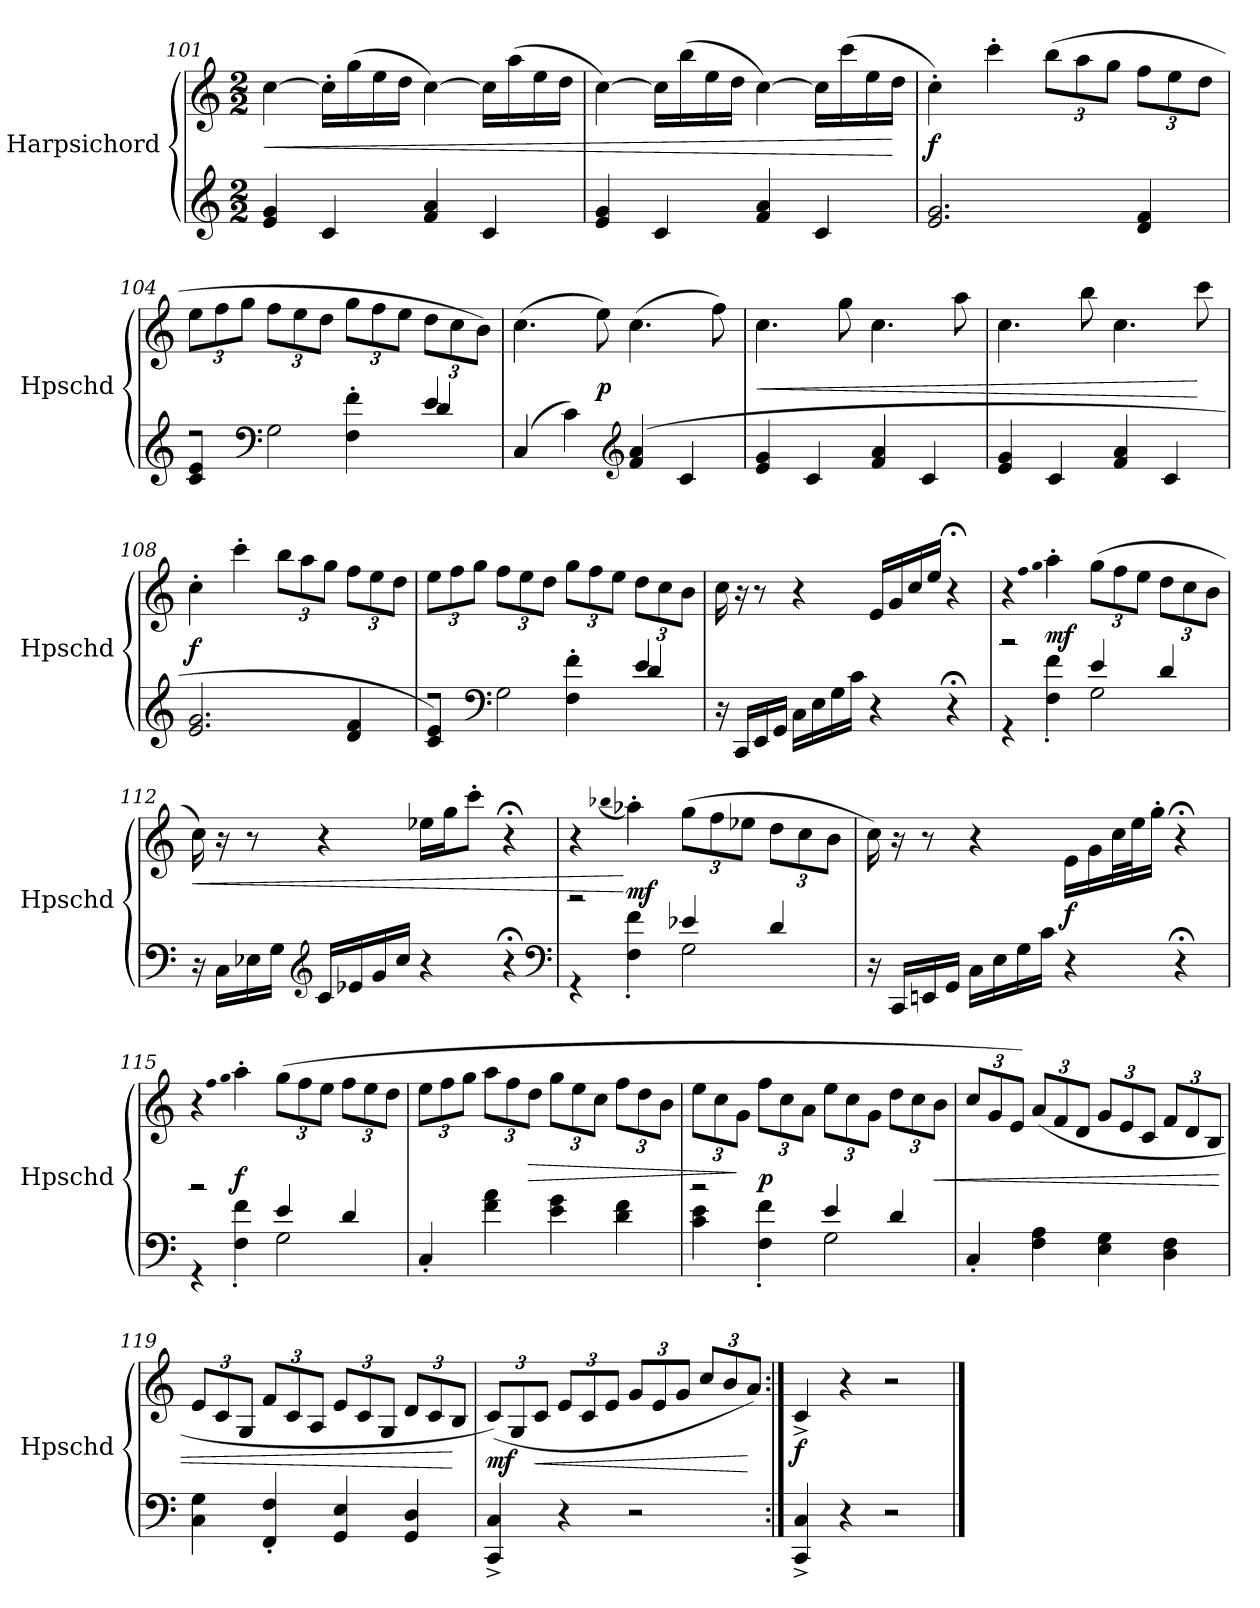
**kern	**kern	**dynam
*part1	*part1	*part1
*staff2	*staff1	*staff1/2
*I"Harpsichord	*	*
*I'Hpschd	*	*
*clefG2	*clefG2	*
*k[]	*k[]	*
*C:	*C:	*
*M2/2	*M2/2	*
=101	=101	=101
4e/ 4g/	[4cc\	<
4c/	16cc'\LL]	.
.	(16gg\	.
.	16ee\	.
.	16dd\JJ	.
4f/ 4a/	[4cc\)	.
4c/	16cc\LL]	.
.	(16aa\	.
.	16ee\	.
.	16dd\JJ	.
=102	=102	=102
4e/ 4g/	[4cc\)	.
4c/	16cc\LL]	.
.	(16bb\	.
.	16ee\	.
.	16dd\JJ	.
4f/ 4a/	[4cc\)	.
4c/	16cc\LL]	.
.	(16ccc\	.
.	16ee\	.
.	16dd\JJ	[
=103	=103	=103
2.e/ 2.g/	4cc'\)	f
.	4ccc'\	.
.	(12bb\L	.
.	12aa\	.
.	12gg\J	.
4d/ 4f/	12ff\L	.
.	12ee\	.
.	12dd\J	.
=104	=104	=104
*^	*	*
2r	4c/ 4e/	12ee\L	.
.	.	12ff\	.
.	.	12gg\J	.
*clefF4	*	*	*
.	2G\	12ff\L	.
.	.	12ee\	.
.	.	12dd\J	.
4F'\ 4f'\	.	12gg\L	.
.	.	12ff\	.
.	.	12ee\J	.
(4e/	4d/)	12dd\L	.
.	.	12cc\	.
.	.	12b\J)	.
*v	*v	*	*
=105	=105	=105
(4C/	(4.cc\	.
4c\)	.	.
.	8ee\)	p
*clefG2	*	*
(4f/ 4a/	(4.cc\	.
4c/	.	.
.	8ff\)	.
=106	=106	=106
4e/ 4g/	4.cc\	<
4c/	.	.
.	8gg\	.
4f/ 4a/	4.cc\	.
4c/	.	.
.	8aa\	.
=107	=107	=107
4e/ 4g/	4.cc\	.
4c/	.	.
.	8bb\	.
4f/ 4a/	4.cc\	.
4c/	.	.
.	8ccc\	[
=108	=108	=108
2.e/ 2.g/	4cc'\	f
.	4ccc'\	.
.	12bb\L	.
.	12aa\	.
.	12gg\J	.
4d/ 4f/	12ff\L	.
.	12ee\	.
.	12dd\J	.
=109	=109	=109
*^	*	*
2r	4c/ 4e/)	12ee\L	.
.	.	12ff\	.
.	.	12gg\J	.
*clefF4	*	*	*
.	2G\	12ff\L	.
.	.	12ee\	.
.	.	12dd\J	.
4F'\ 4f'\	.	12gg\L	.
.	.	12ff\	.
.	.	12ee\J	.
(4e/	4d/)	12dd\L	.
.	.	12cc\	.
.	.	12b\J	.
*v	*v	*	*
=110	=110	=110
16r	16cc\	.
16CC/LL	16r	.
16EE/	8r	.
16GG/JJ	.	.
16C\LL	4r	.
16E\	.	.
16G\	.	.
16c\JJ	.	.
4r	16e/LL	.
.	16g/	.
.	16cc/	.
.	16ee/JJ	.
4r;<	4r;<	.
=111	=111	=111
*^	*	*
2r	4r	4r	.
.	.	qff	.
.	.	qgg	.
.	4F'\ 4f'\	4aa'\	mf
4e/	2G\	(12gg\L	.
.	.	12ff\	.
.	.	12ee\J	.
4d/	.	12dd\L	.
.	.	12cc\	.
.	.	12b\J	.
*v	*v	*	*
=112	=112	=112
16r	16cc\)	<
16C\LL	16r	.
16E-X\	8r	.
16G\JJ	.	.
*clefG2	*	*
16c/LL	4r	.
16e-X/	.	.
16g/	.	.
16cc/JJ	.	.
4r	16ee-X\LL	.
.	16gg\J	.
.	8ccc'\J	.
4r;<	4r;<	.
*clefF4	*	*
=113	=113	=113
*^	*	*
2r	4r	4r	.
.	.	(qbb-X	.
.	4F'\ 4f'\	4aa-X'\)	[ mf
4e-X/	2G\	(12gg\L	.
.	.	12ff\	.
.	.	12ee-X\J	.
4d/	.	12dd\L	.
.	.	12cc\	.
.	.	12b\J	.
*v	*v	*	*
=114	=114	=114
16r	16cc\)	.
16CC/LL	16r	.
16EEn/	8r	.
16GG/JJ	.	.
16C\LL	4r	.
16E\	.	.
16G\	.	.
16c\JJ	.	.
4r	16e\LL	f
.	16g\	.
.	32cc\L	.
.	32ee\J	.
.	16gg'\JJ	.
4r;<	4r;<	.
=115	=115	=115
*^	*	*
2r	4r	4r	.
.	.	qff	.
.	.	qgg	.
.	4F'\ 4f'\	4aa'\	f
4e/	2G\	(12gg\L	.
.	.	12ff\	.
.	.	12ee\J	.
4d/	.	12ff\L	.
.	.	12ee\	.
.	.	12dd\J	.
*v	*v	*	*
=116	=116	=116
4C'/	12ee\L	.
.	12ff\	.
.	12gg\J	.
4f\ 4a\	12aa\L	.
.	12ff\	.
.	12dd\J	>
4e\ 4g\	12gg\L	.
.	12ee\	.
.	12cc\J	.
4d\ 4f\	12ff\L	.
.	12dd\	.
.	12b\J	.
=117	=117	=117
*^	*	*
2r	4c\ 4e\	12ee\L	.
.	.	12cc\	.
.	.	12g\J	]
.	4F'\ 4f'\	12ff\L	p
.	.	12cc\	.
.	.	12a\J	.
4e/	2G\	12ee\L	.
.	.	12cc\	.
.	.	12g\J	.
4d/	.	12dd\L	.
.	.	12cc\	.
.	.	12b\J	<
*v	*v	*	*
=118	=118	=118
4C'/	12cc/L	.
.	12g/	.
.	12e/J)	.
4F\ 4A\	(12a/L	.
.	12f/	.
.	12d/J	.
4E\ 4G\	12g/L	.
.	12e/	.
.	12c/J	.
4D\ 4F\	12f/L	.
.	12d/	.
.	12B/J	.
=119	=119	=119
4C\ 4G\	12e/L	.
.	12c/	.
.	12G/J	.
4FF'/ 4F'/	12f/L	.
.	12c/	.
.	12A/J	.
4GG/ 4E/	12e/L	.
.	12c/	.
.	12G/J	.
4GG/ 4D/	12d/L	.
.	12c/	.
.	12B/J	[
=120	=120	=120
4CC^/ 4C^/	(12c/L)	mf
.	12G/	.
.	12c/J	<
4r	12e/L	.
.	12c/	.
.	12e/J	.
2r	12g/L	.
.	12e/	.
.	12g/J	.
.	12cc/L	.
.	12b/	.
.	12a/J)	[
=121:|!	=121:|!	=121:|!
4CC^/ 4C^/	4c^/	f
4r	4r	.
2r	2r	.
==	==	==
*-	*-	*-
